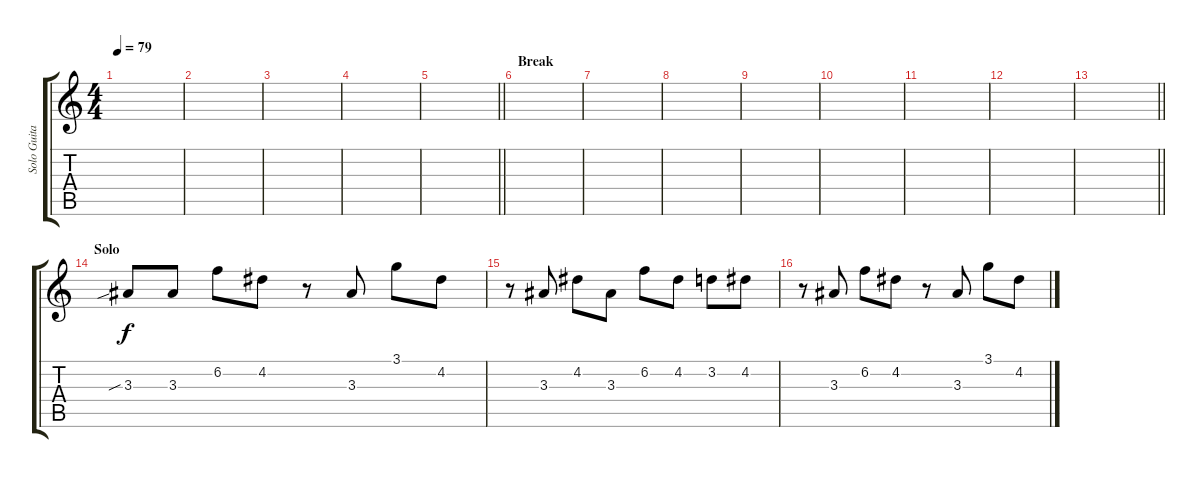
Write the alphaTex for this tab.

\track ("Solo Guitar" "Solo Guita") {instrument distortionguitar}
\staff {score tabs}
\tuning (E4 B3 G3 D3 A2 E2) {hide}
\ts (4 4)
\tempo 79
\clef g2
\ks c
|
|
|
|
\barLineRight lightlight
|
\section ("" "Break")
|
|
|
|
|
|
|
\barLineRight lightlight
|
\section ("" "Solo")
3.3{sib}.8 3.3.8 6.2.8 4.2.8 r.8 3.3.8 3.1.8 4.2.8 |
r.8 3.3.8 4.2.8 3.3.8 6.2.8 4.2.8 3.2.8 4.2.8 |
r.8 3.3.8 6.2.8 4.2.8 r.8 3.3.8 3.1.8 4.2.8
